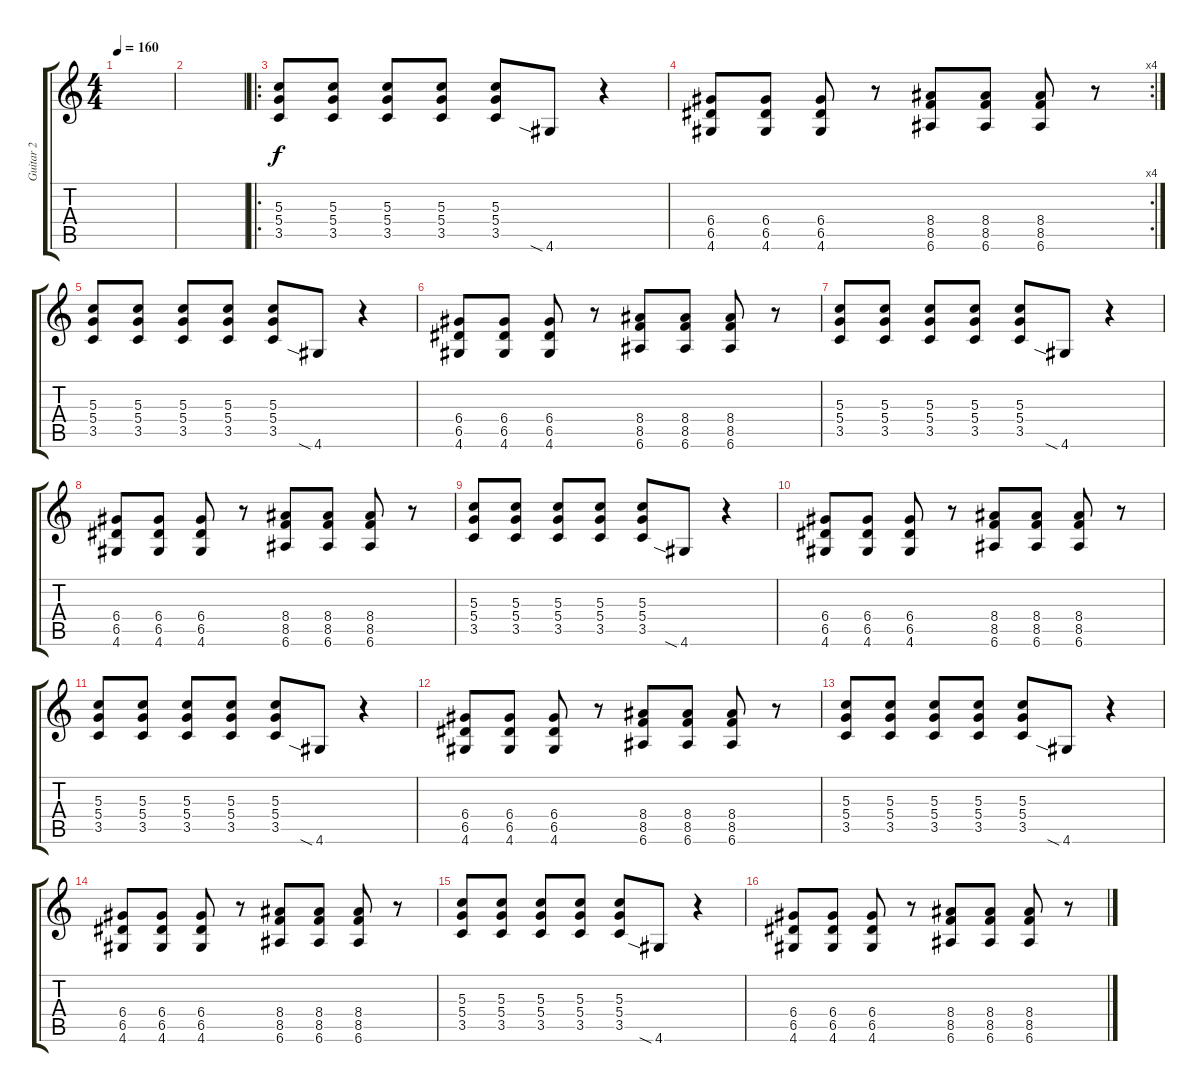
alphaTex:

\track ("Guitar 2" "Guitar 2") {instrument overdrivenguitar}
\staff {score tabs}
\tuning (E4 B3 G3 D3 A2 E2) {hide}
\ts (4 4)
\tempo 160
\clef g2
\ks c
|
|
\ro
(5.3 5.4 3.5).8 (5.3 5.4 3.5).8 (5.3 5.4 3.5).8 (5.3 5.4 3.5).8 (5.3 5.4 3.5).8 4.6{sia}.8 r.4 |
\rc 4
(6.4 6.5 4.6).8 (6.4 6.5 4.6).8 (6.4 6.5 4.6).8 r.8 (8.4 8.5 6.6).8 (8.4 8.5 6.6).8 (8.4 8.5 6.6).8 r.8 |
(5.3 5.4 3.5).8 (5.3 5.4 3.5).8 (5.3 5.4 3.5).8 (5.3 5.4 3.5).8 (5.3 5.4 3.5).8 4.6{sia}.8 r.4 |
(6.4 6.5 4.6).8 (6.4 6.5 4.6).8 (6.4 6.5 4.6).8 r.8 (8.4 8.5 6.6).8 (8.4 8.5 6.6).8 (8.4 8.5 6.6).8 r.8 |
(5.3 5.4 3.5).8 (5.3 5.4 3.5).8 (5.3 5.4 3.5).8 (5.3 5.4 3.5).8 (5.3 5.4 3.5).8 4.6{sia}.8 r.4 |
(6.4 6.5 4.6).8 (6.4 6.5 4.6).8 (6.4 6.5 4.6).8 r.8 (8.4 8.5 6.6).8 (8.4 8.5 6.6).8 (8.4 8.5 6.6).8 r.8 |
(5.3 5.4 3.5).8 (5.3 5.4 3.5).8 (5.3 5.4 3.5).8 (5.3 5.4 3.5).8 (5.3 5.4 3.5).8 4.6{sia}.8 r.4 |
(6.4 6.5 4.6).8 (6.4 6.5 4.6).8 (6.4 6.5 4.6).8 r.8 (8.4 8.5 6.6).8 (8.4 8.5 6.6).8 (8.4 8.5 6.6).8 r.8 |
(5.3 5.4 3.5).8 (5.3 5.4 3.5).8 (5.3 5.4 3.5).8 (5.3 5.4 3.5).8 (5.3 5.4 3.5).8 4.6{sia}.8 r.4 |
(6.4 6.5 4.6).8 (6.4 6.5 4.6).8 (6.4 6.5 4.6).8 r.8 (8.4 8.5 6.6).8 (8.4 8.5 6.6).8 (8.4 8.5 6.6).8 r.8 |
(5.3 5.4 3.5).8 (5.3 5.4 3.5).8 (5.3 5.4 3.5).8 (5.3 5.4 3.5).8 (5.3 5.4 3.5).8 4.6{sia}.8 r.4 |
(6.4 6.5 4.6).8 (6.4 6.5 4.6).8 (6.4 6.5 4.6).8 r.8 (8.4 8.5 6.6).8 (8.4 8.5 6.6).8 (8.4 8.5 6.6).8 r.8 |
(5.3 5.4 3.5).8 (5.3 5.4 3.5).8 (5.3 5.4 3.5).8 (5.3 5.4 3.5).8 (5.3 5.4 3.5).8 4.6{sia}.8 r.4 |
(6.4 6.5 4.6).8 (6.4 6.5 4.6).8 (6.4 6.5 4.6).8 r.8 (8.4 8.5 6.6).8 (8.4 8.5 6.6).8 (8.4 8.5 6.6).8 r.8
